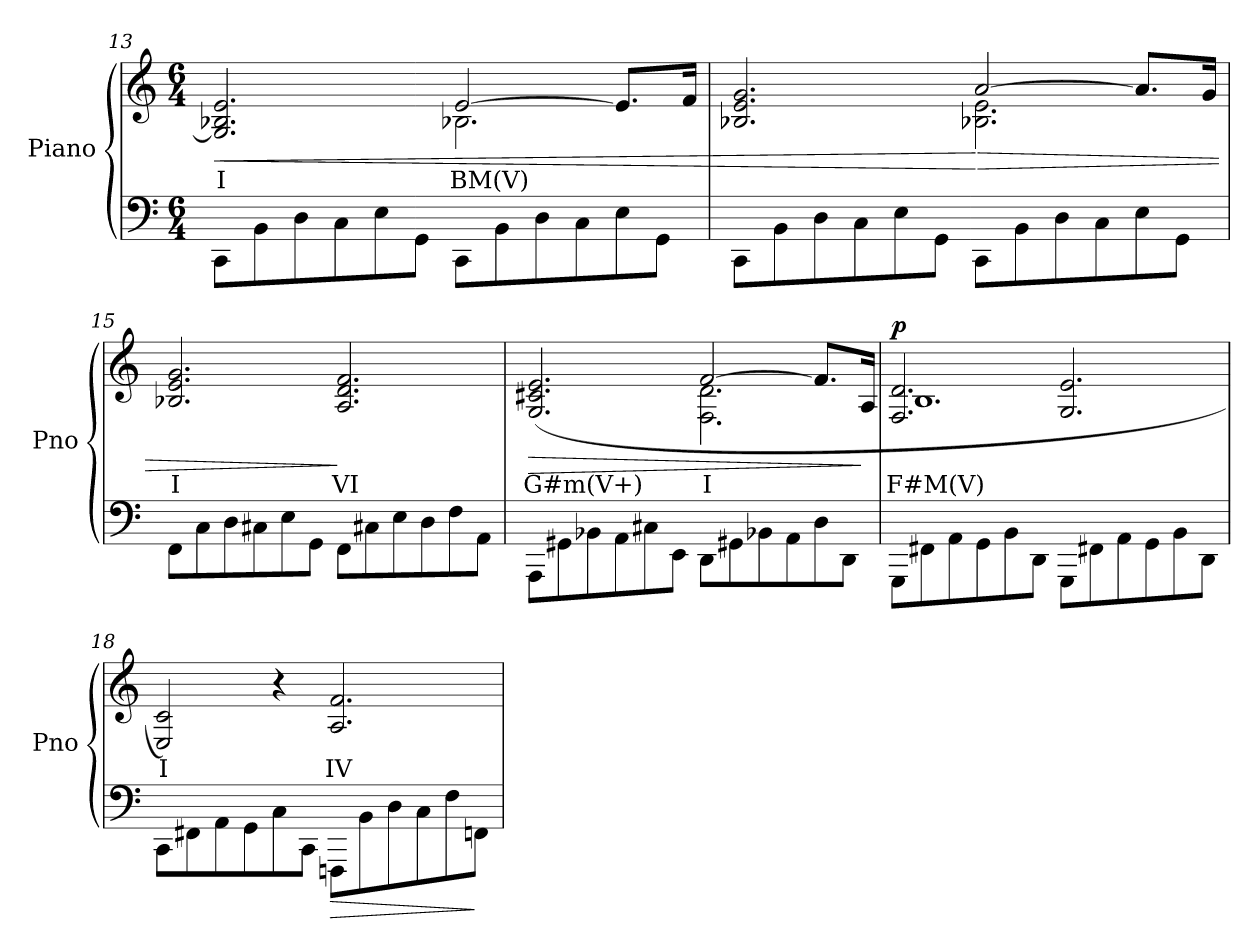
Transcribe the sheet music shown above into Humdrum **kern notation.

**kern	**dynam	**kern	**text	**dynam
*part2	*part2	*part1	*part1	*part1
*staff2	*staff2	*staff1	*staff1	*staff1
*I"Piano	*	*I"Piano	*	*
*I'Pno	*	*I'Pno	*	*
!!LO:PB:g=z
*clefF4	*	*clefG2	*	*
*k[]	*	*k[]	*	*
*M6/4	*	*M6/4	*	*
=13	=13	=13	=13	=13
*^	*	*	*	*
!	!	!	!	!LO:LY:b	!LO:HP:b
*	*	*	*^	*	*
2.ryy	8CC\L	.	2.G/] 2.B-X/ 2.e/	2.ryy	I	<
.	8BB\	.	.	.	.	.
.	8D\	.	.	.	.	.
.	8C\	.	.	.	.	.
.	8E\	.	.	.	.	.
.	8GG\J	.	.	.	.	.
!	!	!	!	!	!LO:LY:b	!
2.ryy	8CC\L	.	[2e/	2.B-X\	BM(V)	.
.	8BB\	.	.	.	.	.
.	8D\	.	.	.	.	.
.	8C\	.	.	.	.	.
.	8E\	.	8.e/L]	.	.	.
.	8GG\J	.	.	.	.	.
.	.	.	16f/Jk	.	.	.
=14	=14	=14	=14	=14	=14	=14
2.ryy	8CC\L	.	2.B-X/ 2.e/ 2.g/	2.ryy	.	.
.	8BB\	.	.	.	.	.
.	8D\	.	.	.	.	.
.	8C\	.	.	.	.	.
.	8E\	.	.	.	.	.
.	8GG\J	.	.	.	.	.
!	!	!	!	!	!	!LO:HP:n=1:b
2.ryy	8CC\L	.	[2a/	2.B-X\ 2.e\	.	[ >
.	8BB\	.	.	.	.	.
.	8D\	.	.	.	.	.
.	8C\	.	.	.	.	.
.	8E\	.	8.a/L]	.	.	.
.	8GG\J	.	.	.	.	.
.	.	.	16g/Jk	.	.	.
*v	*v	*	*	*	*	*
*	*	*v	*v	*	*
=15	=15	=15	=15	=15
!	!	!	!LO:LY:b	!
8FF\L	.	2.B-X/ 2.e/ 2.g/	I	.
8C\	.	.	.	.
8D\	.	.	.	.
8C#X\	.	.	.	.
8E\	.	.	.	.
8GG\J	.	.	.	.
!	!	!	!LO:LY:b	!
8FF\L	.	2.A/ 2.d/ 2.f/	VI	]
8C#X\	.	.	.	.
8E\	.	.	.	.
8D\	.	.	.	.
8F\	.	.	.	.
8AA\J	.	.	.	.
!!LO:LB:g=z
=16	=16	=16	=16	=16
*^	*	*	*	*
!	!	!	!	!LO:LY:b	!LO:HP:b
*	*	*	*^	*	*
2.ryy	8AAA\L	.	(>2.G/ 2.c#X/ 2.e/	2.ryy	G#m(V+)	>
.	8GG#X\	.	.	.	.	.
.	8BB-X\	.	.	.	.	.
.	8AA\	.	.	.	.	.
.	8C#X\	.	.	.	.	.
.	8EE\J	.	.	.	.	.
!	!	!	!	!	!LO:LY:b	!
2.ryy	8DD\L	.	[2f/	2.F\ 2.d\	I	.
.	8GG#X\	.	.	.	.	.
.	8BB-X\	.	.	.	.	.
.	8AA\	.	.	.	.	.
.	8D\	.	8.f/L]	.	.	.
.	8DD\J	.	.	.	.	.
.	.	.	16A/Jk	.	.	]
*v	*v	*	*	*	*	*
=17	=17	=17	=17	=17	=17
!	!	!	!	!LO:LY:b	!LO:DY:b
8GGG\L	.	2.F/ 2.d/	1.B	F#M(V)	p
8FF#X\	.	.	.	.	.
8AA\	.	.	.	.	.
8GG\	.	.	.	.	.
8BB\	.	.	.	.	.
8DD\J	.	.	.	.	.
8GGG\L	.	2.G/ 2.e/	.	.	.
8FF#X\	.	.	.	.	.
8AA\	.	.	.	.	.
8GG\	.	.	.	.	.
8BB\	.	.	.	.	.
8DD\J	.	.	.	.	.
*	*	*v	*v	*	*
=18	=18	=18	=18	=18
!	!	!	!LO:LY:b	!
8CC\L	.	2E/ 2c/)	I	.
8FF#X\	.	.	.	.
8AA\	.	.	.	.
8GG\	.	.	.	.
8C\	.	4r	.	.
8CC\J	.	.	.	.
!	!LO:HP:b	!	!	!
!	!	!	!LO:LY:b	!
8FFFn\L	>	2.A/ 2.f/	IV	.
8BB\	.	.	.	.
8D\	.	.	.	.
8C\	.	.	.	.
8F\	.	.	.	.
8FFn\J	]	.	.	.
=	=	=	=	=
*-	*-	*-	*-	*-
